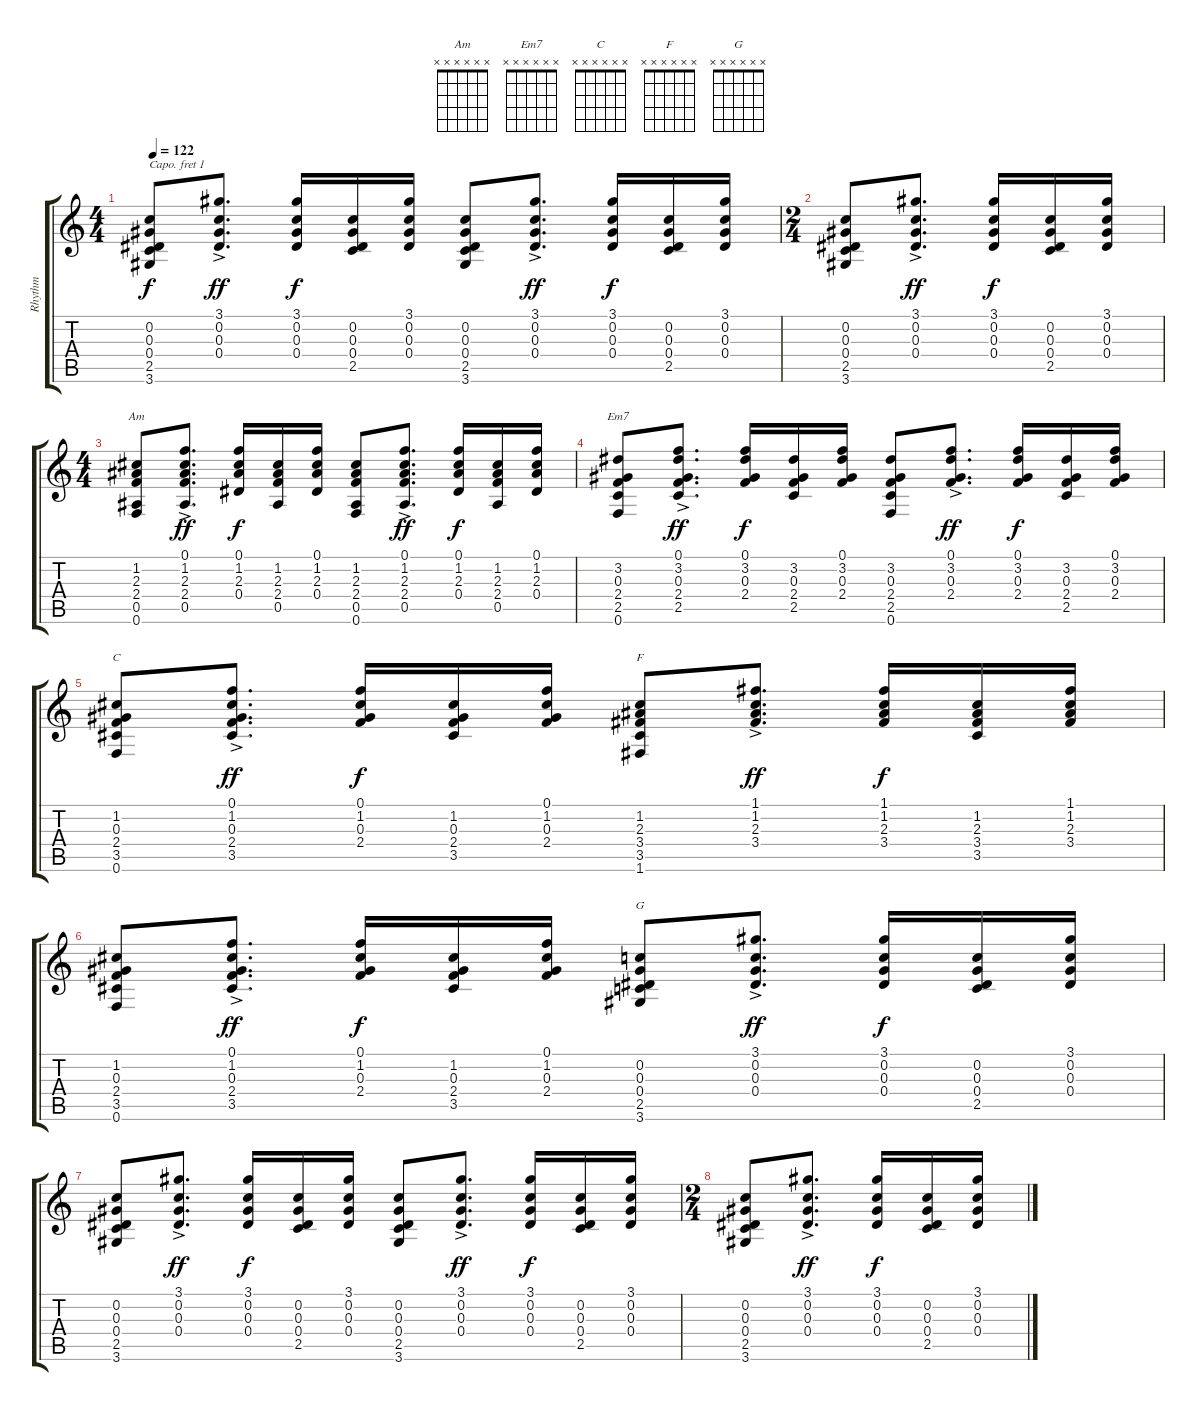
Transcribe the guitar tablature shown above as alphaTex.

\track ("Rhythm" "Rhythm") {instrument acousticguitarsteel}
\staff {score tabs}
\capo 1
\tuning (E4 B3 G3 D3 A2 E2) {hide}
\chord ("Am" x x x x x x)
\chord ("Em7" x x x x x x)
\chord ("C" x x x x x x)
\chord ("F" x x x x x x)
\chord ("G" x x x x x x)
\ts (4 4)
\tempo 122
\clef g2
\ks c
(0.2 0.3 0.4 2.5 3.6).8{dy f} (3.1 0.2{ac} 0.3 0.4).8{d dy ff} (3.1 0.2 0.3 0.4).16{dy f} (0.2 0.3 0.4 2.5).16 (3.1 0.2 0.3 0.4).16 (0.2 0.3 0.4 2.5 3.6).8 (3.1 0.2{ac} 0.3 0.4).8{d dy ff} (3.1 0.2 0.3 0.4).16{dy f} (0.2 0.3 0.4 2.5).16 (3.1 0.2 0.3 0.4).16 |
\ts (2 4)
(0.2 0.3 0.4 2.5 3.6).8 (3.1 0.2{ac} 0.3 0.4).8{d dy ff} (3.1 0.2 0.3 0.4).16{dy f} (0.2 0.3 0.4 2.5).16 (3.1 0.2 0.3 0.4).16 |
\ts (4 4)
(1.2 2.3 2.4 0.5 0.6).8{ch "Am"} (0.1{ac} 1.2 2.3 2.4 0.5).8{d dy ff} (0.1 1.2 2.3 0.4).16{dy f} (1.2 2.3 2.4 0.5).16 (0.1 1.2 2.3 0.4).16 (1.2 2.3 2.4 0.5 0.6).8 (0.1 1.2 2.3{ac} 2.4 0.5).8{d dy ff} (0.1 1.2 2.3 0.4).16{dy f} (1.2 2.3 2.4 0.5).16 (0.1 1.2 2.3 0.4).16 |
(3.2 0.3 2.4 2.5 0.6).8{ch "Em7"} (0.1 3.2{ac} 0.3 2.4 2.5).8{d dy ff} (0.1 3.2 0.3 2.4).16{dy f} (3.2 0.3 2.4 2.5).16 (0.1 3.2 0.3 2.4).16 (3.2 0.3 2.4 2.5 0.6).8 (0.1 3.2{ac} 0.3 2.4).8{d dy ff} (0.1 3.2 0.3 2.4).16{dy f} (3.2 0.3 2.4 2.5).16 (0.1 3.2 0.3 2.4).16 |
(1.2 0.3 2.4 3.5 0.6).8{ch "C"} (0.1 1.2{ac} 0.3 2.4 3.5).8{d dy ff} (0.1 1.2 0.3 2.4).16{dy f} (1.2 0.3 2.4 3.5).16 (0.1 1.2 0.3 2.4).16 (1.2 2.3 3.4 3.5 1.6).8{ch "F"} (1.1 1.2 2.3{ac} 3.4).8{d dy ff} (1.1 1.2 2.3 3.4).16{dy f} (1.2 2.3 3.4 3.5).16 (1.1 1.2 2.3 3.4).16 |
(1.2 0.3 2.4 3.5 0.6).8 (0.1 1.2 0.3{ac} 2.4 3.5).8{d dy ff} (0.1 1.2 0.3 2.4).16{dy f} (1.2 0.3 2.4 3.5).16 (0.1 1.2 0.3 2.4).16 (0.2 0.3 0.4 2.5 3.6).8{ch "G"} (3.1 0.2 0.3{ac} 0.4).8{d dy ff} (3.1 0.2 0.3 0.4).16{dy f} (0.2 0.3 0.4 2.5).16 (3.1 0.2 0.3 0.4).16 |
(0.2 0.3 0.4 2.5 3.6).8 (3.1 0.2{ac} 0.3 0.4).8{d dy ff} (3.1 0.2 0.3 0.4).16{dy f} (0.2 0.3 0.4 2.5).16 (3.1 0.2 0.3 0.4).16 (0.2 0.3 0.4 2.5 3.6).8 (3.1 0.2{ac} 0.3 0.4).8{d dy ff} (3.1 0.2 0.3 0.4).16{dy f} (0.2 0.3 0.4 2.5).16 (3.1 0.2 0.3 0.4).16 |
\ts (2 4)
(0.2 0.3 0.4 2.5 3.6).8 (3.1 0.2{ac} 0.3 0.4).8{d dy ff} (3.1 0.2 0.3 0.4).16{dy f} (0.2 0.3 0.4 2.5).16 (3.1 0.2 0.3 0.4).16
